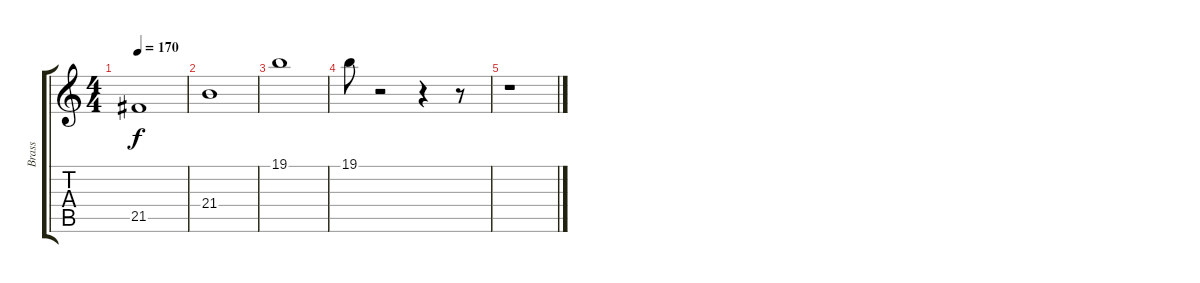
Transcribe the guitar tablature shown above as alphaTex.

\track ("Brass" "Brass") {instrument synthbrass1}
\staff {score tabs}
\tuning (E4 B3 G3 D3 A2 E2) {hide}
\ts (4 4)
\tempo 170
\clef g2
\ks c
21.5.1{dy f} |
21.4.1 |
19.1.1 |
19.1.8 r.2 r.4 r.8 |
r.1
